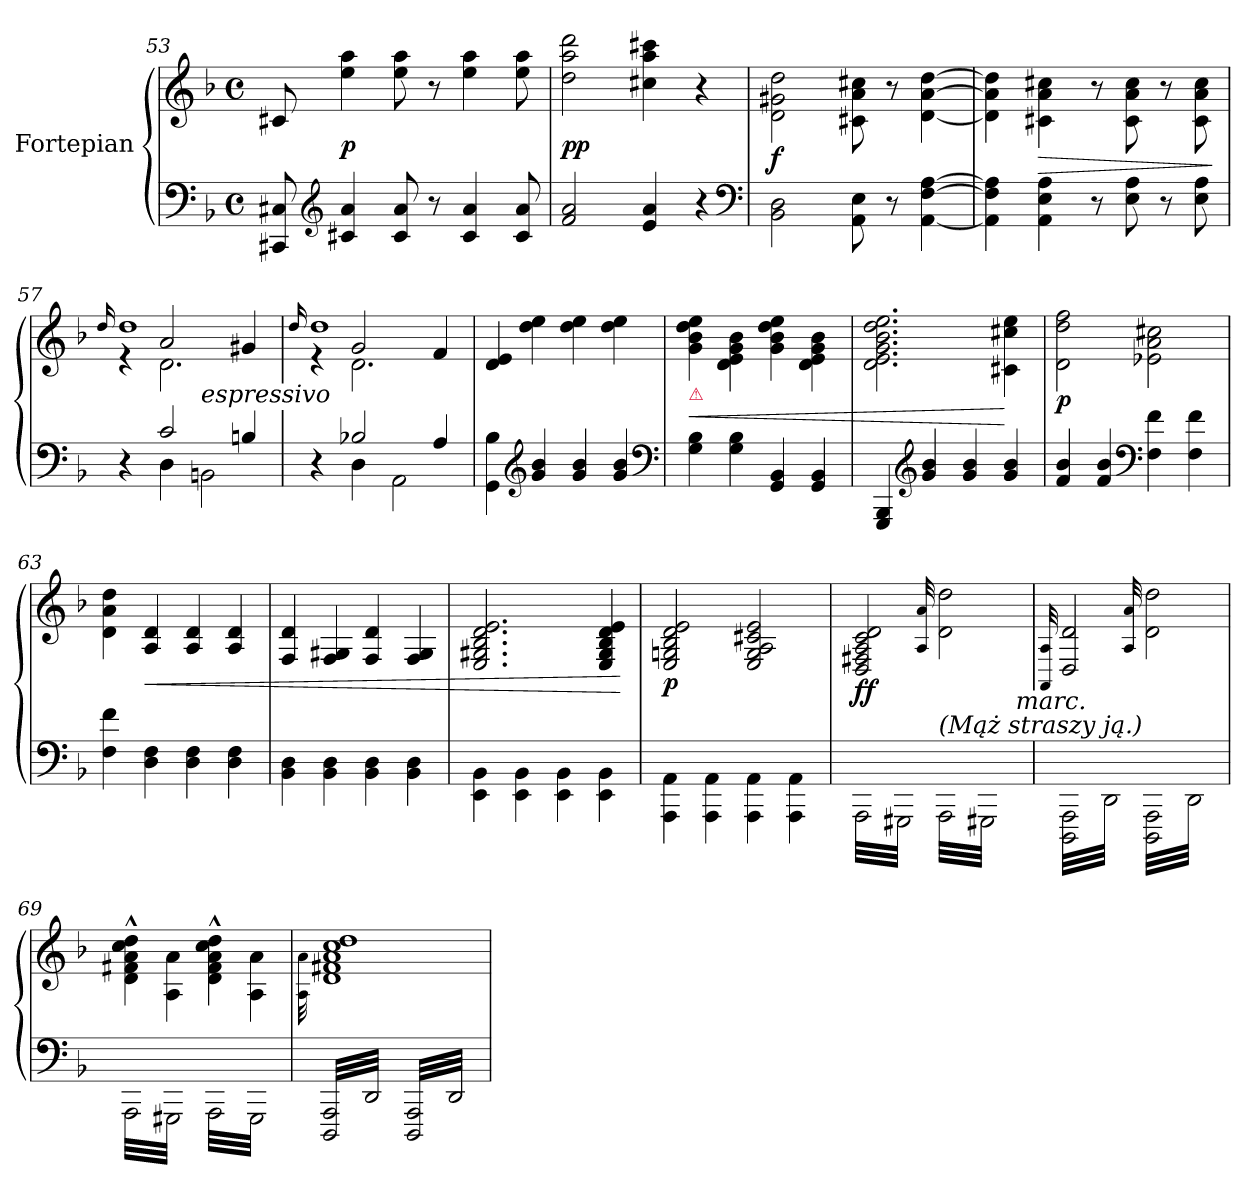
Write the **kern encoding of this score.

**kern	**kern	**dynam
*part1	*part1	*part1
*staff2	*staff1	*staff1/2
*I"Fortepian	*	*
*clefF4	*clefG2	*
*k[b-]	*k[b-]	*
*M4/4	*M4/4	*
*met(c)	*met(c)	*
=53	=53	=53
8CC#X/ 8C#X/	8c#X/	.
*clefG2	*	*
4c#X/ 4a/	4ee\ 4aa\	p
8c#/ 8a/	8ee\ 8aa\	.
8r	8r	.
4c#/ 4a/	4ee\ 4aa\	.
8c#/ 8a/	8ee\ 8aa\	.
=54	=54	=54
2f/ 2a/	2dd\ 2aa\ 2ddd\	pp
4e/ 4a/	4cc#X\ 4aa\ 4ccc#X\	.
4r	4r	.
*clefF4	*	*
=55	=55	=55
2BB-\ 2D\	2d\ 2g#X\ 2dd\	f
8AA\ 8E\	8c#X\ 8a\ 8cc#X\	.
8r	8r	.
[4AA\ [4F\ [4A\	[4d\ [4a\ [4dd\	.
=56	=56	=56
4AA]\ 4F]\ 4A]\	4d]\ 4a]\ 4dd]\	.
4AA\ 4E\ 4A\	4c#X\ 4a\ 4cc#X\	>
8r	8r	.
8E\ 8A\	8c#\ 8a\ 8cc#\	.
8r	8r	.
8E\ 8A\	8c#\ 8a\ 8cc#\	.
.	.	]
=57	=57	=57
.	16qqdd/	.
*^	*^	*
*	*	*	*^	*
4r	4ryy	1dd	4r	4ryy	.
2c/	4D\	.	2a/	2.d\	.
!	!LO:TX:a:i:t=espressivo	!	!	!	!
.	2BBn\	.	.	.	.
4Bn/	.	.	4g#X/	.	.
=58	=58	=58	=58	=58	=58
.	.	16qqdd/	.	.	.
4r	4ryy	1dd	4r	4ryy	.
2B-X/	4D\	.	2g/	2.d\	.
.	2AA\	.	.	.	.
4A/	.	.	4f/	.	.
*v	*v	*	*	*	*
*	*	*v	*v	*
=59	=59	=59	=59
!	!LO:TX:a:i:t=(Rozmowa pani z dziećmi.)	!	!
*	*v	*v	*
4GG\ 4B-\	4d/ 4e/	.
*clefG2	*	*
4g/ 4b-/	4dd\ 4ee\	.
4g/ 4b-/	4dd\ 4ee\	.
4g/ 4b-/	4dd\ 4ee\	.
*clefF4	*	*
=60	=60	=60
!	!LO:TX:b:color=crimson:t=⚠	!
4G\ 4B-\	4g\ 4b-\ 4dd\ 4ee\	<
4G\ 4B-\	4d\ 4e\ 4g\ 4b-\	.
4GG/ 4BB-/	4g\ 4b-\ 4dd\ 4ee\	.
4GG/ 4BB-/	4d\ 4e\ 4g\ 4b-\	.
=61	=61	=61
4GGG/ 4BBB-/	2.d\ 2.e\ 2.g\ 2.b-\ 2.dd\ 2.ee\	.
*clefG2	*	*
4g/ 4b-/	.	.
4g/ 4b-/	.	.
4g/ 4b-/	4c#X\ 4cc#X\ 4ee\	[
=62	=62	=62
4f/ 4b-/	2d\ 2dd\ 2ff\	p
4f/ 4b-/	.	.
*clefF4	*	*
4F\ 4f\	2e-X\ 2a\ 2cc#X\	.
4F\ 4f\	.	.
=63	=63	=63
4F\ 4f\	4d\ 4a\ 4dd\	.
4D\ 4F\	4A/ 4d/	<
4D\ 4F\	4A/ 4d/	.
4D\ 4F\	4A/ 4d/	.
=64	=64	=64
4BB-\ 4D\	4F/ 4d/	.
4BB-\ 4D\	4F/ 4G#X/	.
4BB-\ 4D\	4F/ 4d/	.
4BB-\ 4D\	4F/ 4G#/	.
=65	=65	=65
4EE\ 4BB-\	2.E/ 2.G#X/ 2.B-/ 2.d/ 2.e/	.
4EE\ 4BB-\	.	.
4EE\ 4BB-\	.	.
4EE\ 4BB-\	4E/ 4G#/ 4B-/ 4d/ 4e/	.
.	.	[
=66	=66	=66
4AAA\ 4AA\	2E/ 2Gn/ 2B-/ 2d/ 2e/	p
4AAA\ 4AA\	.	.
4AAA\ 4AA\	2E/ 2G/ 2A/ 2c#X/ 2e/	.
4AAA\ 4AA\	.	.
=67	=67	=67
*	*^	*
*tremolo	*	*	*
32AAA\LLL	2D/ 2F#X/ 2A/ 2c/ 2d/	2...ryy	ff
32GGG#X\	.	.	.
32AAA\	.	.	.
32GGG#X\	.	.	.
32AAA\	.	.	.
32GGG#X\	.	.	.
32AAA\	.	.	.
32GGG#X\	.	.	.
32AAA\	.	.	.
32GGG#X\	.	.	.
32AAA\	.	.	.
32GGG#X\	.	.	.
32AAA\	.	.	.
32GGG#X\	.	.	.
32AAA\	.	.	.
32GGG#X\JJJ	.	.	.
.	32qqA/ 32qqa/	.	.
!LO:TX:a:i:t=(Mąż straszy ją.)	!	!	!
32AAA\LLL	2d\ 2dd\	.	.
32GGG#X\	.	.	.
32AAA\	.	.	.
32GGG#X\	.	.	.
32AAA\	.	.	.
32GGG#X\	.	.	.
32AAA\	.	.	.
32GGG#X\	.	.	.
32AAA\	.	.	.
32GGG#X\	.	.	.
32AAA\	.	.	.
32GGG#X\	.	.	.
32AAA\	.	.	.
32GGG#X\	.	.	.
!	!	!LO:TX:b:i:t=marc.	!
32AAA\	.	16ryy	.
32GGG#X\JJJ	.	.	.
*	*v	*v	*
=68	=68	=68
.	32qqAA/ 32qqA/	.
32DDD\ 32AAA\LLL	2D/ 2d/	.
32DD\	.	.
32DDD\ 32AAA\	.	.
32DD\	.	.
32DDD\ 32AAA\	.	.
32DD\	.	.
32DDD\ 32AAA\	.	.
32DD\	.	.
32DDD\ 32AAA\	.	.
32DD\	.	.
32DDD\ 32AAA\	.	.
32DD\	.	.
32DDD\ 32AAA\	.	.
32DD\	.	.
32DDD\ 32AAA\	.	.
32DD\JJJ	.	.
.	32qqA/ 32qqa/	.
32DDD\ 32AAA\LLL	2d\ 2dd\	.
32DD\	.	.
32DDD\ 32AAA\	.	.
32DD\	.	.
32DDD\ 32AAA\	.	.
32DD\	.	.
32DDD\ 32AAA\	.	.
32DD\	.	.
32DDD\ 32AAA\	.	.
32DD\	.	.
32DDD\ 32AAA\	.	.
32DD\	.	.
32DDD\ 32AAA\	.	.
32DD\	.	.
32DDD\ 32AAA\	.	.
32DD\JJJ	.	.
=69	=69	=69
32AAA\LLL	4d^^\ 4f#X^^\ 4a^^\ 4cc^^\ 4dd^^\	.
32GGG#X\	.	.
32AAA\	.	.
32GGG#X\	.	.
32AAA\	.	.
32GGG#X\	.	.
32AAA\	.	.
32GGG#X\	.	.
32AAA\	4A\ 4a\	.
32GGG#X\	.	.
32AAA\	.	.
32GGG#X\	.	.
32AAA\	.	.
32GGG#X\	.	.
32AAA\	.	.
32GGG#X\JJJ	.	.
32AAA\LLL	4d^^\ 4f#^^\ 4a^^\ 4cc^^\ 4dd^^\	.
32GGG#\	.	.
32AAA\	.	.
32GGG#\	.	.
32AAA\	.	.
32GGG#\	.	.
32AAA\	.	.
32GGG#\	.	.
32AAA\	4A\ 4a\	.
32GGG#\	.	.
32AAA\	.	.
32GGG#\	.	.
32AAA\	.	.
32GGG#\	.	.
32AAA\	.	.
32GGG#\JJJ	.	.
=70	=70	=70
.	32qqA\ 32qqa\	.
32DDD/ 32AAA/LLL	1d 1f#X 1a 1cc 1dd	.
32DD/	.	.
32DDD/ 32AAA/	.	.
32DD/	.	.
32DDD/ 32AAA/	.	.
32DD/	.	.
32DDD/ 32AAA/	.	.
32DD/	.	.
32DDD/ 32AAA/	.	.
32DD/	.	.
32DDD/ 32AAA/	.	.
32DD/	.	.
32DDD/ 32AAA/	.	.
32DD/	.	.
32DDD/ 32AAA/	.	.
32DD/JJJ	.	.
32DDD/ 32AAA/LLL	.	.
32DD/	.	.
32DDD/ 32AAA/	.	.
32DD/	.	.
32DDD/ 32AAA/	.	.
32DD/	.	.
32DDD/ 32AAA/	.	.
32DD/	.	.
32DDD/ 32AAA/	.	.
32DD/	.	.
32DDD/ 32AAA/	.	.
32DD/	.	.
32DDD/ 32AAA/	.	.
32DD/	.	.
32DDD/ 32AAA/	.	.
32DD/JJJ	.	.
*Xtremolo	*	*
.	.	.
.	.	.
.	.	.
.	.	.
.	.	.
.	.	.
.	.	.
.	.	.
=	=	=
*-	*-	*-
